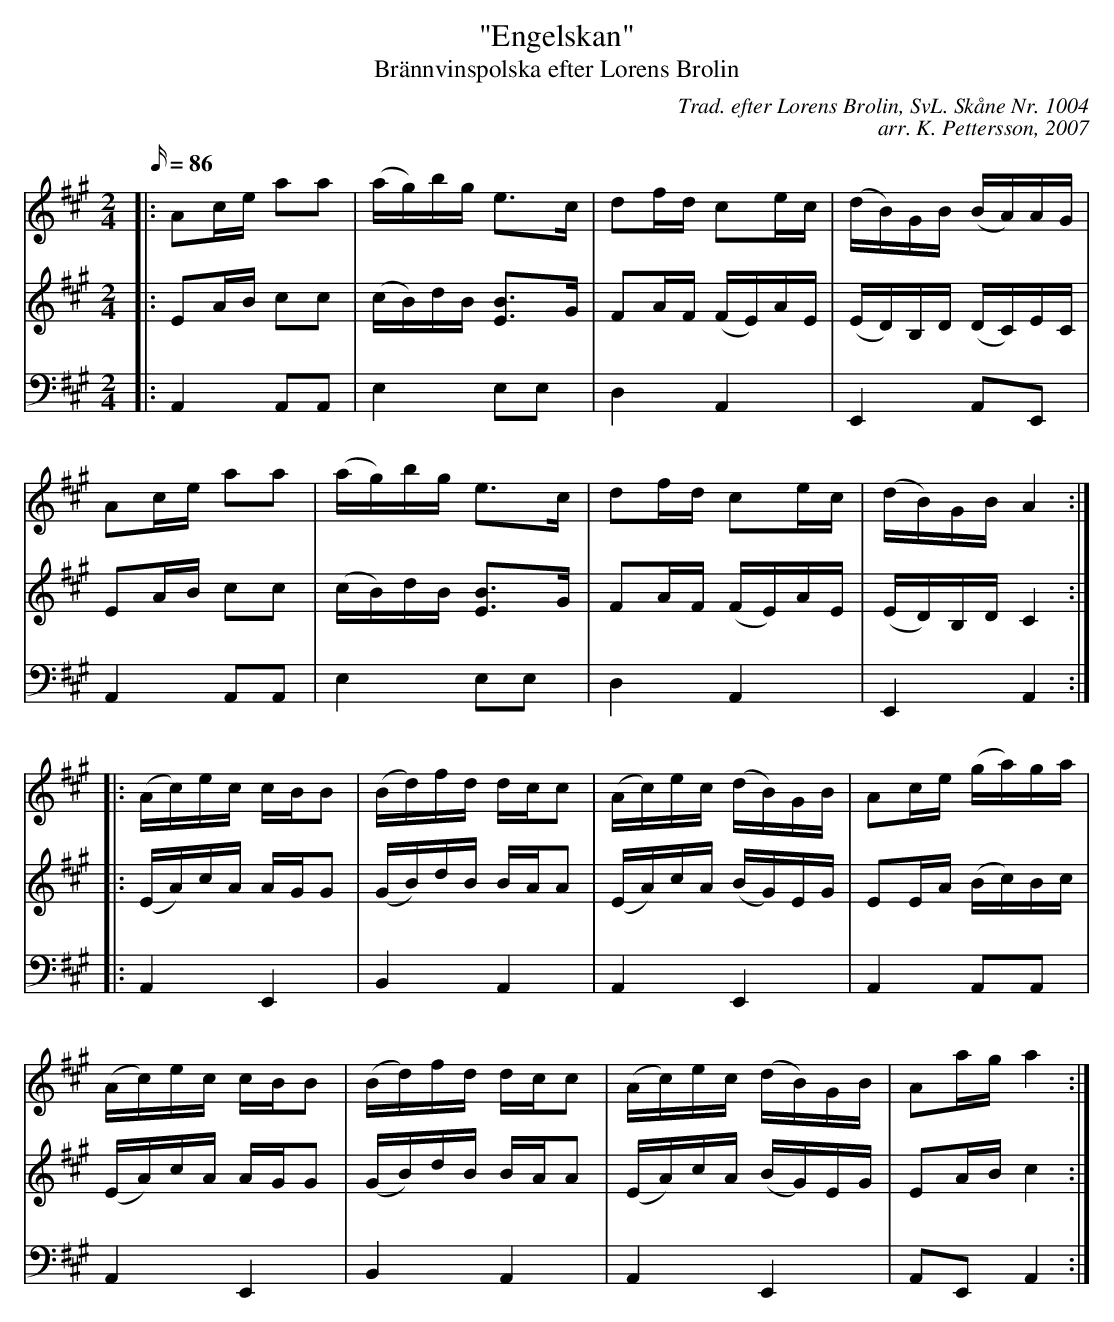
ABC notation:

X:1
T: "Engelskan"
T: Brännvinspolska efter Lorens Brolin
C: Trad. efter Lorens Brolin, SvL. Skåne Nr. 1004
C: arr. K. Pettersson, 2007
M: 2/4
L: 1/16
Q: 86
K: A
V: 1
|: A2ce a2a2 | (ag)bg e2>c2 | d2fd c2ec | (dB)GB (BA)AG |
A2ce a2a2 | (ag)bg e2>c2 | d2fd c2ec | (dB)GB A4 :|
|: (Ac)ec cBB2 | (Bd)fd dcc2 | (Ac)ec (dB)GB | A2ce (ga)ga |
(Ac)ec cBB2 | (Bd)fd dcc2 | (Ac)ec (dB)GB | A2ag a4 :|
V: 2
|: E2AB c2c2 | (cB)dB [E2B2]>G2 | F2AF (FE)AE | (ED)B,D (DC)EC |
E2AB c2c2 | (cB)dB [E2B2]>G2 | F2AF (FE)AE | (ED)B,D C4 :|
|: (EA)cA AGG2 | (GB)dB BAA2 | (EA)cA (BG)EG | E2EA (Bc)Bc |
(EA)cA AGG2 | (GB)dB BAA2 | (EA)cA (BG)EG | E2AB c4 :|
V: 3
K: bass
|: A,,4 A,,2A,,2 | E,4 E,2E,2 | D,4 A,,4 | E,,4 A,,2E,,2 |
A,,4 A,,2A,,2 | E,4 E,2E,2 | D,4 A,,4 | E,,4 A,,4 :|
|: A,,4 E,,4 | B,,4 A,,4 | A,,4 E,,4 | A,,4 A,,2A,,2 |
A,,4 E,,4 | B,,4 A,,4 | A,,4 E,,4 | A,,2E,,2 A,,4 :|
